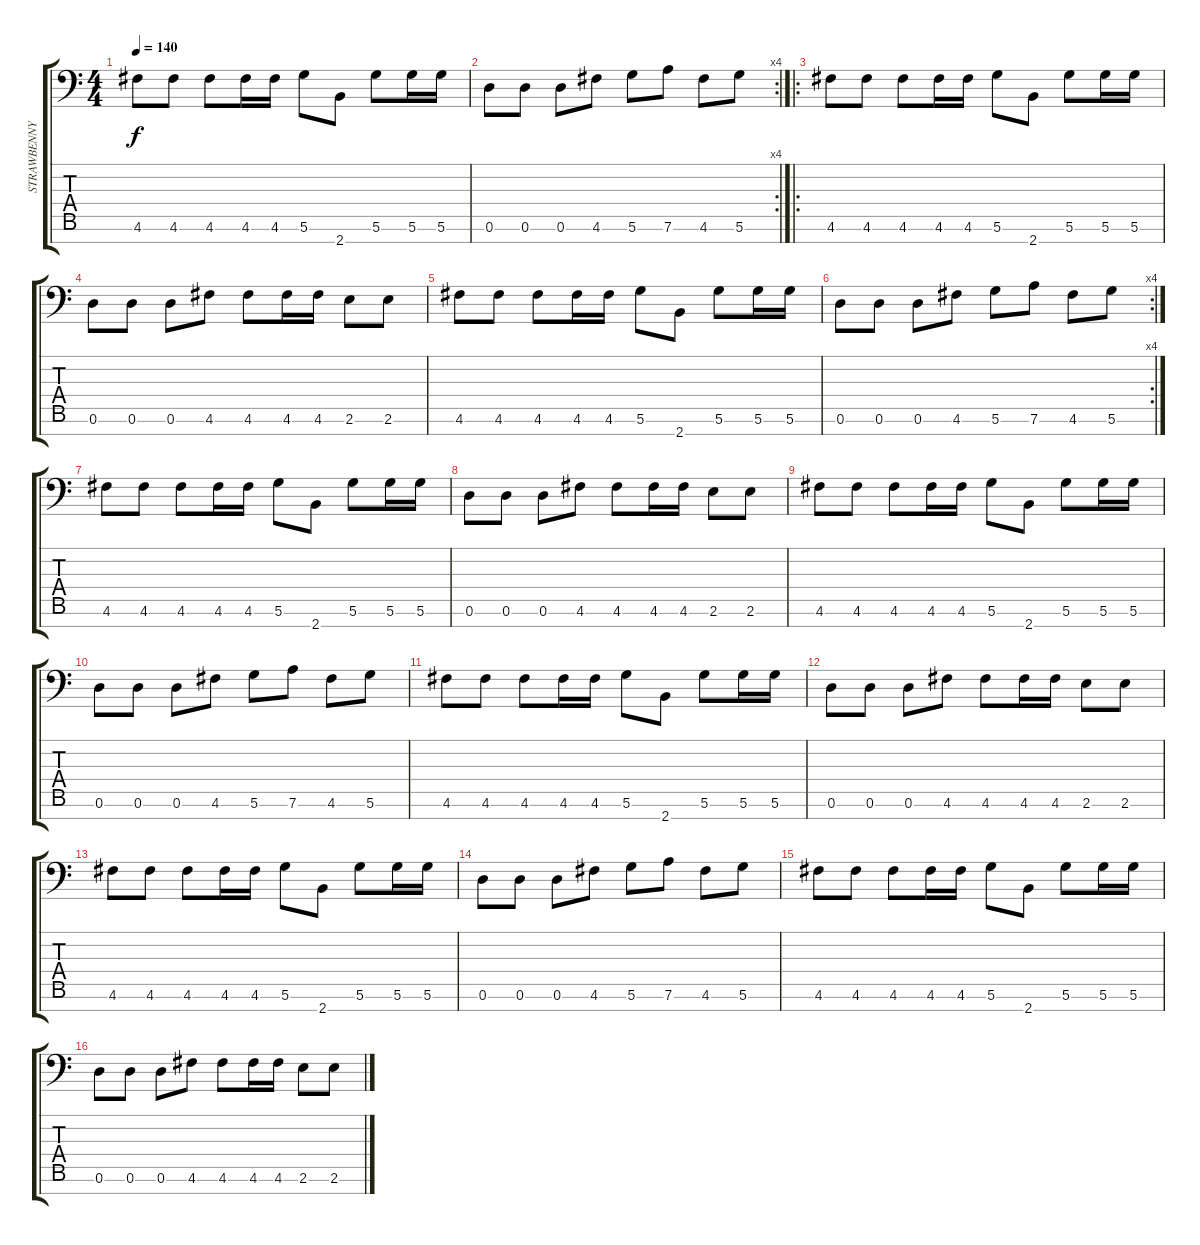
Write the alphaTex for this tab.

\track ("STRAWBENNY" "STRAWBENNY") {instrument slapbass1}
\staff {score tabs}
\tuning (D4 A3 F3 C3 G2 D2 A1) {hide}
\ts (4 4)
\tempo 140
\clef f4
\ks c
4.6.8{dy f} 4.6.8 4.6.8 4.6.16 4.6.16 5.6.8 2.7.8 5.6.8 5.6.16 5.6.16 |
\rc 4
0.6.8 0.6.8 0.6.8 4.6.8 5.6.8 7.6.8 4.6.8 5.6.8 |
\ro
4.6.8{instrument electricbassfinger} 4.6.8 4.6.8 4.6.16 4.6.16 5.6.8 2.7.8 5.6.8 5.6.16 5.6.16 |
0.6.8 0.6.8 0.6.8 4.6.8 4.6.8 4.6.16 4.6.16 2.6.8 2.6.8 |
4.6.8 4.6.8 4.6.8 4.6.16 4.6.16 5.6.8 2.7.8 5.6.8 5.6.16 5.6.16 |
\rc 4
0.6.8 0.6.8 0.6.8 4.6.8 5.6.8 7.6.8 4.6.8 5.6.8 |
4.6.8{instrument slapbass1} 4.6.8 4.6.8 4.6.16 4.6.16 5.6.8 2.7.8 5.6.8 5.6.16 5.6.16 |
0.6.8 0.6.8 0.6.8 4.6.8 4.6.8 4.6.16 4.6.16 2.6.8 2.6.8 |
4.6.8 4.6.8 4.6.8 4.6.16 4.6.16 5.6.8 2.7.8 5.6.8 5.6.16 5.6.16 |
0.6.8 0.6.8 0.6.8 4.6.8 5.6.8 7.6.8 4.6.8 5.6.8 |
4.6.8 4.6.8 4.6.8 4.6.16 4.6.16 5.6.8 2.7.8 5.6.8 5.6.16 5.6.16 |
0.6.8 0.6.8 0.6.8 4.6.8 4.6.8 4.6.16 4.6.16 2.6.8 2.6.8 |
4.6.8 4.6.8 4.6.8 4.6.16 4.6.16 5.6.8 2.7.8 5.6.8 5.6.16 5.6.16 |
0.6.8 0.6.8 0.6.8 4.6.8 5.6.8 7.6.8 4.6.8 5.6.8 |
4.6.8 4.6.8 4.6.8 4.6.16 4.6.16 5.6.8 2.7.8 5.6.8 5.6.16 5.6.16 |
0.6.8 0.6.8 0.6.8 4.6.8 4.6.8 4.6.16 4.6.16 2.6.8 2.6.8
